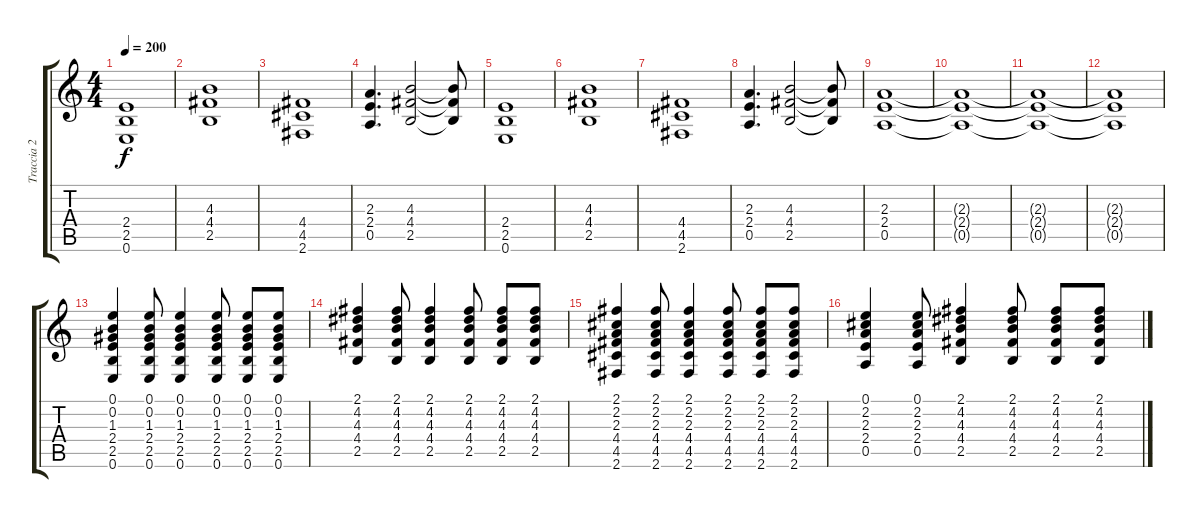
\track ("Traccia 2" "Traccia 2") {instrument overdrivenguitar}
\staff {score tabs}
\tuning (E4 B3 G3 D3 A2 E2) {hide}
\ts (4 4)
\tempo 200
\clef g2
\ks c
(2.4 2.5 0.6).1{dy f} |
(4.3 4.4 2.5).1 |
(4.4 4.5 2.6).1 |
(2.3 2.4 0.5).4{d} (4.3 4.4 2.5).2 (4.3{t} 4.4{t} 2.5{t}).8 |
(2.4 2.5 0.6).1 |
(4.3 4.4 2.5).1 |
(4.4 4.5 2.6).1 |
(2.3 2.4 0.5).4{d} (4.3 4.4 2.5).2 (4.3{t} 4.4{t} 2.5{t}).8 |
(2.3 2.4 0.5).1 |
(2.3{t} 2.4{t} 0.5{t}).1 |
(2.3{t} 2.4{t} 0.5{t}).1 |
(2.3{t} 2.4{t} 0.5{t}).1 |
(0.1 0.2 1.3 2.4 2.5 0.6).4{volume 10 instrument acousticguitarsteel} (0.1 0.2 1.3 2.4 2.5 0.6).8 (0.1 0.2 1.3 2.4 2.5 0.6).4 (0.1 0.2 1.3 2.4 2.5 0.6).8 (0.1 0.2 1.3 2.4 2.5 0.6).8 (0.1 0.2 1.3 2.4 2.5 0.6).8 |
(2.1 4.2 4.3 4.4 2.5).4 (2.1 4.2 4.3 4.4 2.5).8 (2.1 4.2 4.3 4.4 2.5).4 (2.1 4.2 4.3 4.4 2.5).8 (2.1 4.2 4.3 4.4 2.5).8 (2.1 4.2 4.3 4.4 2.5).8 |
(2.1 2.2 2.3 4.4 4.5 2.6).4 (2.1 2.2 2.3 4.4 4.5 2.6).8 (2.1 2.2 2.3 4.4 4.5 2.6).4 (2.1 2.2 2.3 4.4 4.5 2.6).8 (2.1 2.2 2.3 4.4 4.5 2.6).8 (2.1 2.2 2.3 4.4 4.5 2.6).8 |
(0.1 2.2 2.3 2.4 0.5).4 (0.1 2.2 2.3 2.4 0.5).8 (2.1 4.2 4.3 4.4 2.5).4 (2.1 4.2 4.3 4.4 2.5).8 (2.1 4.2 4.3 4.4 2.5).8 (2.1 4.2 4.3 4.4 2.5).8
